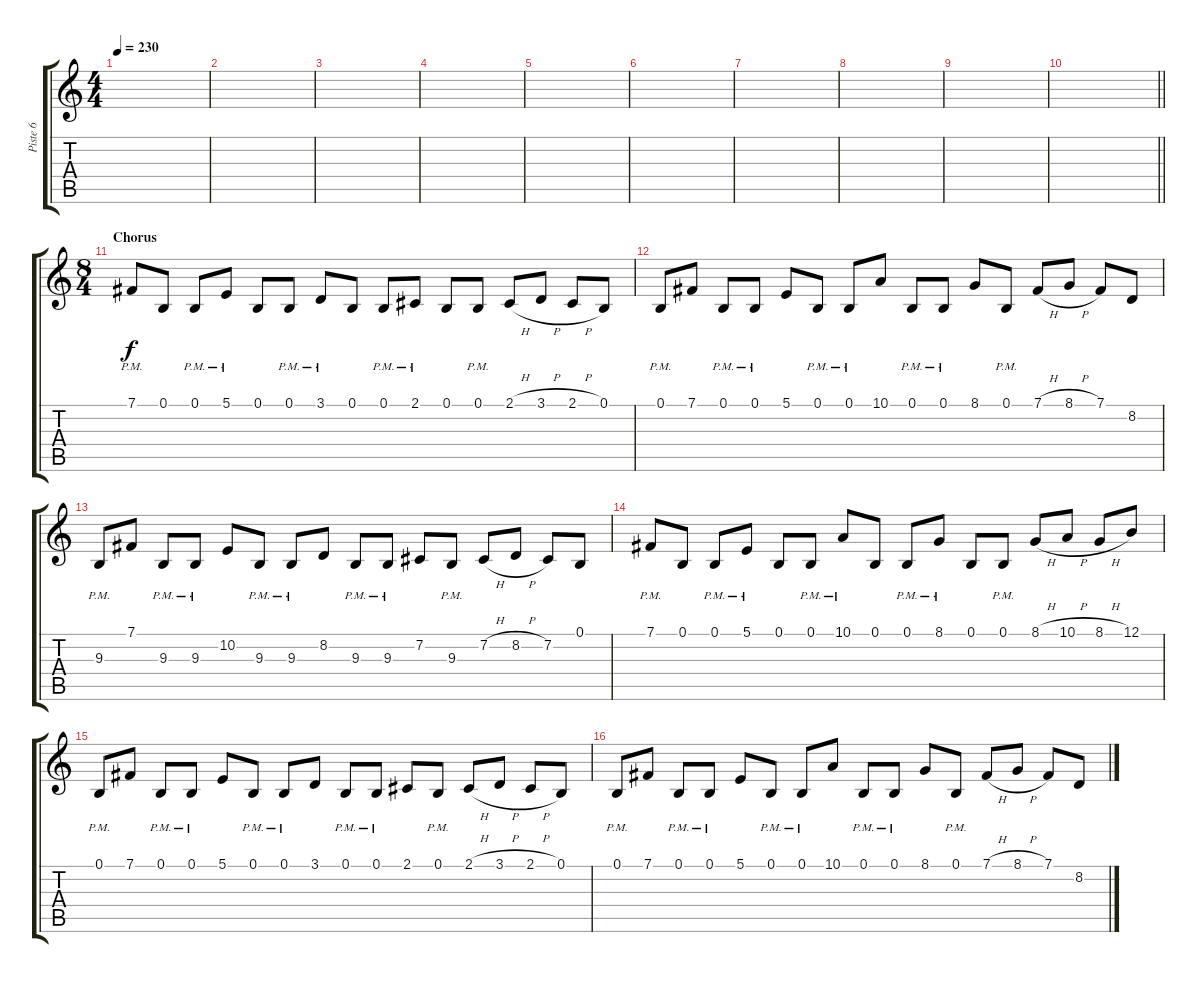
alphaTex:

\track ("Piste 6" "Piste 6") {instrument lead8bassandlead}
\staff {score tabs}
\tuning (B3 Gb3 D3 A2 E2 B1) {hide}
\ts (4 4)
\tempo 230
\clef g2
\ks c
|
|
|
|
|
|
|
|
|
\barLineRight lightlight
|
\ts (8 4)
\section ("" "Chorus")
7.1{pm}.8 0.1.8 0.1{pm}.8 5.1{pm}.8 0.1.8 0.1{pm}.8 3.1{pm}.8 0.1.8 0.1{pm}.8 2.1{pm}.8 0.1.8 0.1{pm}.8 2.1{h}.8 3.1{h}.8 2.1{h}.8 0.1.8 |
0.1{pm}.8 7.1.8 0.1{pm}.8 0.1{pm}.8 5.1.8 0.1{pm}.8 0.1{pm}.8 10.1.8 0.1{pm}.8 0.1{pm}.8 8.1.8 0.1{pm}.8 7.1{h}.8 8.1{h}.8 7.1.8 8.2.8 |
9.3{pm}.8 7.1.8 9.3{pm}.8 9.3{pm}.8 10.2.8 9.3{pm}.8 9.3{pm}.8 8.2.8 9.3{pm}.8 9.3{pm}.8 7.2.8 9.3{pm}.8 7.2{h}.8 8.2{h}.8 7.2.8 0.1.8 |
7.1{pm}.8 0.1.8 0.1{pm}.8 5.1{pm}.8 0.1.8 0.1{pm}.8 10.1{pm}.8 0.1.8 0.1{pm}.8 8.1{pm}.8 0.1.8 0.1{pm}.8 8.1{h}.8 10.1{h}.8 8.1{h}.8 12.1.8 |
0.1{pm}.8 7.1.8 0.1{pm}.8 0.1{pm}.8 5.1.8 0.1{pm}.8 0.1{pm}.8 3.1.8 0.1{pm}.8 0.1{pm}.8 2.1.8 0.1{pm}.8 2.1{h}.8 3.1{h}.8 2.1{h}.8 0.1.8 |
0.1{pm}.8 7.1.8 0.1{pm}.8 0.1{pm}.8 5.1.8 0.1{pm}.8 0.1{pm}.8 10.1.8 0.1{pm}.8 0.1{pm}.8 8.1.8 0.1{pm}.8 7.1{h}.8 8.1{h}.8 7.1.8 8.2.8
